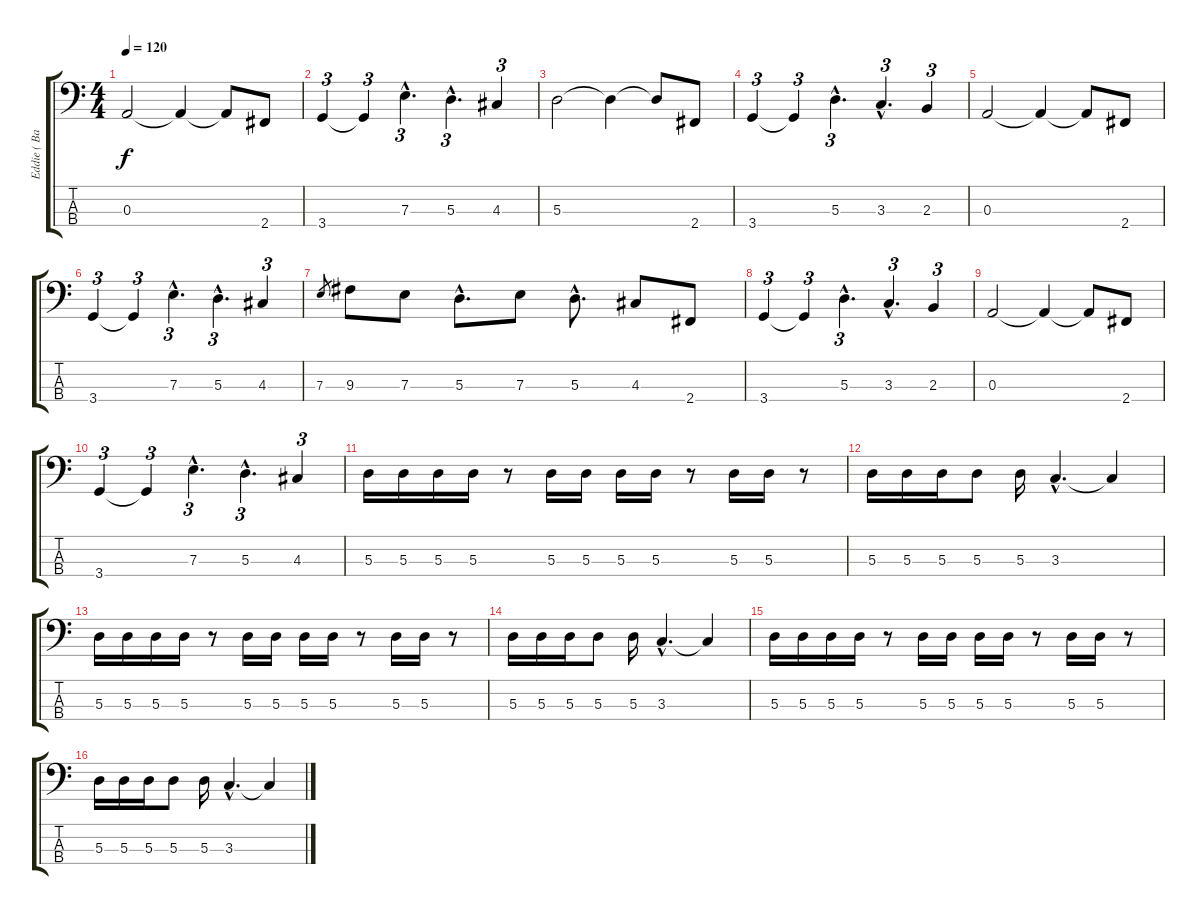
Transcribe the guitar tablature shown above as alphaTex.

\track ("Eddie ( Bass )" "Eddie ( Ba") {instrument electricbassfinger}
\staff {score tabs}
\tuning (G2 D2 A1 E1) {hide}
\ts (4 4)
\tempo 120
\clef f4
\ks c
0.3.2{dy f} 0.3{t}.4 0.3{t}.8 2.4.8 |
3.4.4{tu (3 2)} 3.4{t}.4{tu (3 2)} 7.3{hac}.4{d tu (3 2)} 5.3{hac}.4{d tu (3 2)} 4.3.4{tu (3 2)} |
5.3.2 5.3{t}.4 5.3{t}.8 2.4.8 |
3.4.4{tu (3 2)} 3.4{t}.4{tu (3 2)} 5.3{hac}.4{d tu (3 2)} 3.3{hac}.4{d tu (3 2)} 2.3.4{tu (3 2)} |
0.3.2 0.3{t}.4 0.3{t}.8 2.4.8 |
3.4.4{tu (3 2)} 3.4{t}.4{tu (3 2)} 7.3{hac}.4{d tu (3 2)} 5.3{hac}.4{d tu (3 2)} 4.3.4{tu (3 2)} |
7.3.8{gr} 9.3.8 7.3.8 5.3{hac}.8{d} 7.3.8 5.3{hac}.8{d} 4.3.8 2.4.8 |
3.4.4{tu (3 2)} 3.4{t}.4{tu (3 2)} 5.3{hac}.4{d tu (3 2)} 3.3{hac}.4{d tu (3 2)} 2.3.4{tu (3 2)} |
0.3.2 0.3{t}.4 0.3{t}.8 2.4.8 |
3.4.4{tu (3 2)} 3.4{t}.4{tu (3 2)} 7.3{hac}.4{d tu (3 2)} 5.3{hac}.4{d tu (3 2)} 4.3.4{tu (3 2)} |
5.3.16 5.3.16 5.3.16 5.3.16 r.8 5.3.16 5.3.16 5.3.16 5.3.16 r.8 5.3.16 5.3.16 r.8 |
5.3.16 5.3.16 5.3.16 5.3.8 5.3.16 3.3{hac}.4{d} 3.3{t}.4 |
5.3.16 5.3.16 5.3.16 5.3.16 r.8 5.3.16 5.3.16 5.3.16 5.3.16 r.8 5.3.16 5.3.16 r.8 |
5.3.16 5.3.16 5.3.16 5.3.8 5.3.16 3.3{hac}.4{d} 3.3{t}.4 |
5.3.16 5.3.16 5.3.16 5.3.16 r.8 5.3.16 5.3.16 5.3.16 5.3.16 r.8 5.3.16 5.3.16 r.8 |
5.3.16 5.3.16 5.3.16 5.3.8 5.3.16 3.3{hac}.4{d} 3.3{t}.4
